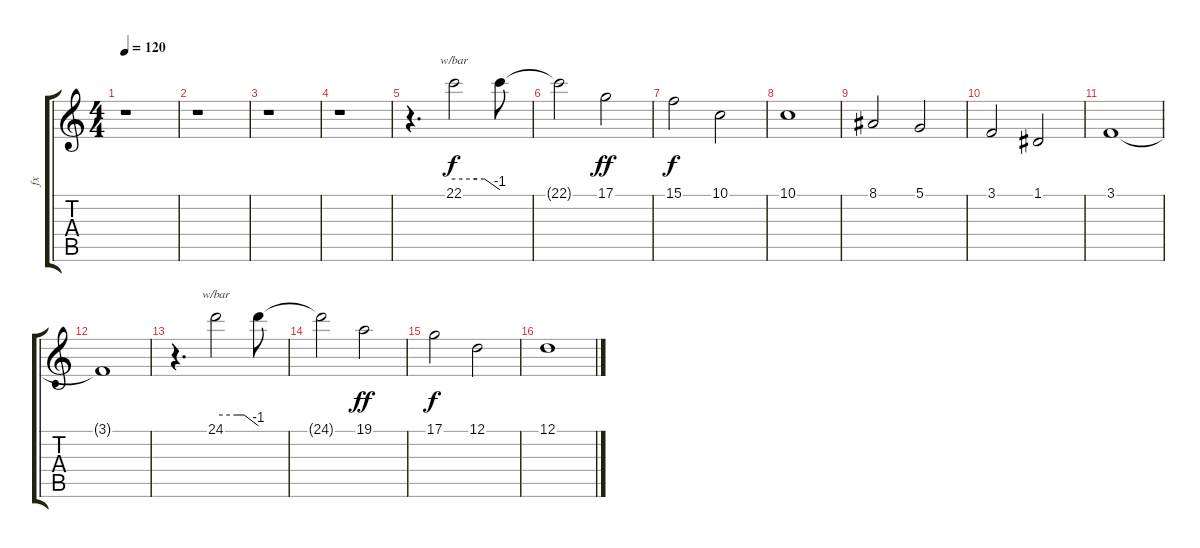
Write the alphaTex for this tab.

\track ("fx" "fx") {instrument lead1square}
\staff {score tabs}
\tuning (D4 A3 F3 C3 G2 D2) {hide}
\ts (4 4)
\tempo 120
\clef g2
\ks c
r.1{dy f} |
r.1 |
r.1 |
r.1 |
r.4{d volume 15 balance 11 instrument lead1square} 22.1.2{tbe (custom default 0 0 30 0 40 0 60 -4)} 22.1{t}.8 |
22.1{t}.2 17.1.2{dy ff} |
15.1.2{dy f} 10.1.2 |
10.1.1 |
8.1.2 5.1.2 |
3.1.2 1.1.2 |
3.1.1{volume 0} |
3.1{t}.1 |
r.4{d volume 15 balance 11 instrument lead1square} 24.1.2{tbe (custom default 0 0 30 0 40 0 60 -4)} 24.1{t}.8 |
24.1{t}.2 19.1.2{dy ff} |
17.1.2{dy f} 12.1.2 |
12.1.1
